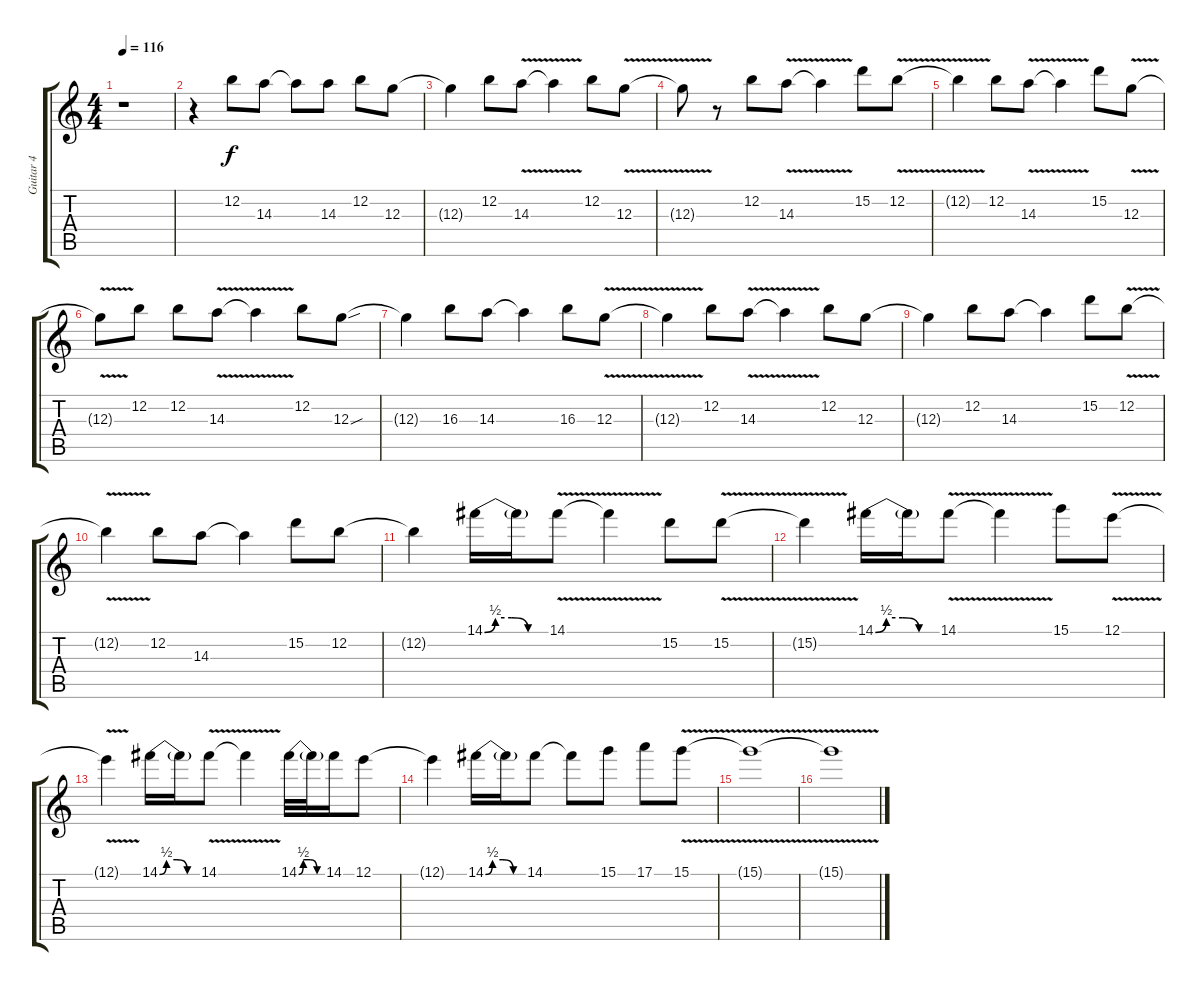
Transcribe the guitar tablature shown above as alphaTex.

\track ("Guitar 4" "Guitar 4") {instrument distortionguitar}
\staff {score tabs}
\tuning (E4 B3 G3 D3 A2 E2) {hide}
\ts (4 4)
\tempo 116
\clef g2
\ks c
r.1{dy mf} |
r.4{instrument distortionguitar} 12.2.8{dy f} 14.3.8 14.3{t}.8 14.3.8 12.2.8 12.3.8 |
12.3{t}.4 12.2.8 14.3{v}.8 14.3{v t}.4 12.2.8 12.3{v}.8 |
12.3{v t}.8 r.8 12.2.8 14.3{v}.8 14.3{v t}.4 15.2.8 12.2{v}.8 |
12.2{v t}.4 12.2.8 14.3{v}.8 14.3{v t}.4 15.2.8 12.3{v}.8 |
12.3{v t}.8 12.2.8 12.2.8 14.3{v}.8 14.3{v t}.4 12.2.8 12.3{sou}.8 |
12.3{t}.4 16.3.8 14.3.8 14.3{t}.4 16.3.8 12.3{v}.8 |
12.3{v t}.4 12.2.8 14.3{v}.8 14.3{v t}.4 12.2.8 12.3.8 |
12.3{t}.4 12.2.8 14.3.8 14.3{t}.4 15.2.8 12.2{v}.8 |
12.2{v t}.4 12.2.8 14.3.8 14.3{t}.4 15.2.8 12.2.8 |
12.2{t}.4 14.1{be (custom 0 0 10 2 25 2 40 0 60 0)}.16 14.1{t}.16 14.1{v}.8 14.1{v t}.4 15.2.8 15.2{v}.8 |
15.2{v t}.4 14.1{be (custom 0 0 10 2 25 2 40 0 60 0)}.16 14.1{t}.16 14.1{v}.8 14.1{v t}.4 15.1.8 12.1{v}.8 |
12.1{v t}.4 14.1{be (custom 0 0 10 2 25 2 40 0 60 0)}.16 14.1{t}.16 14.1{v}.8 14.1{v t}.4 14.1{be (custom 0 0 10 2 25 2 40 0 60 0)}.32 14.1{t}.32 14.1.16 12.1.8 |
12.1{t}.4 14.1{be (custom 0 0 10 2 25 2 40 0 60 0)}.16 14.1{t}.16 14.1.8 14.1{t}.8 15.1.8 17.1.8 15.1{v}.8 |
15.1{v t}.1 |
15.1{v t}.1
